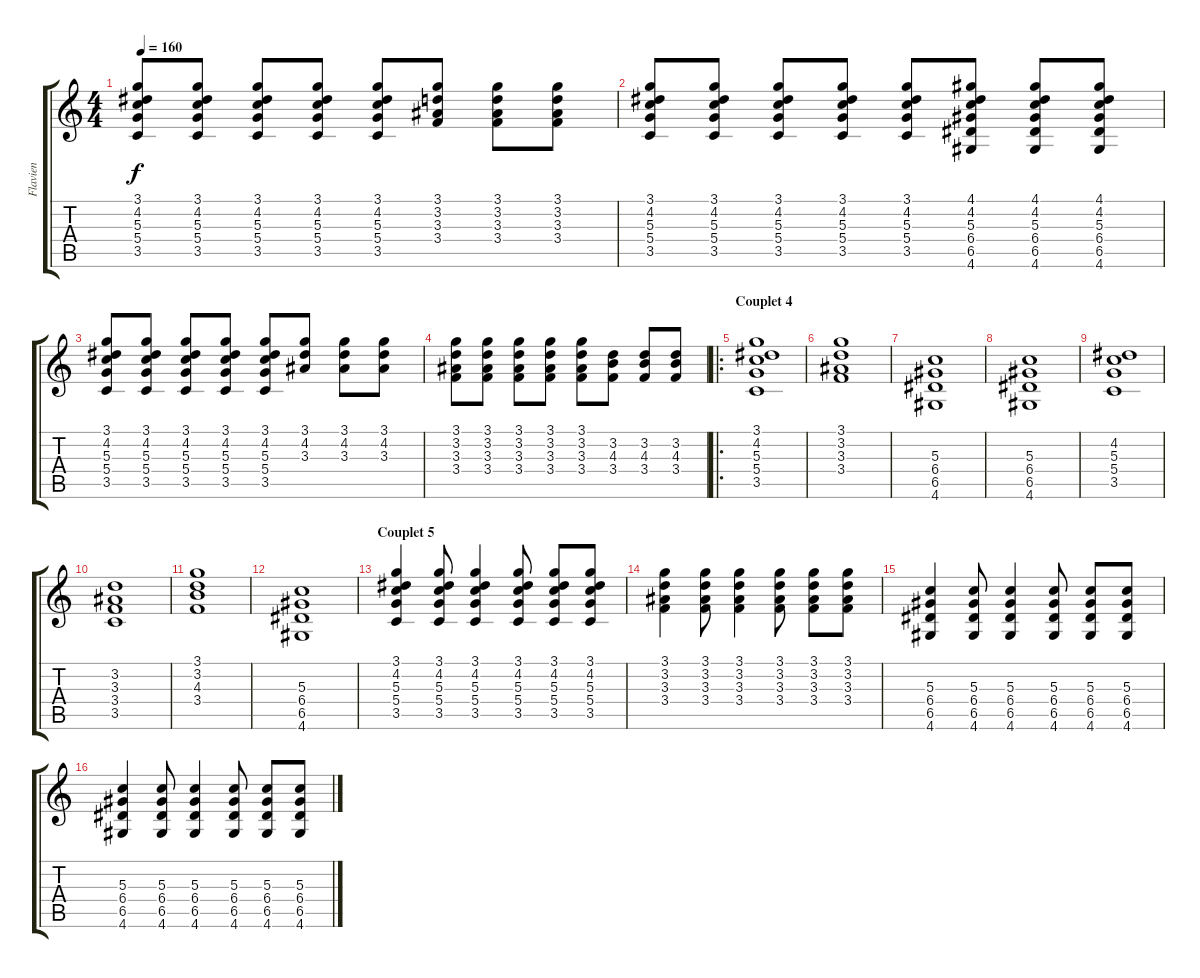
\track ("Flavien" "Flavien") {instrument overdrivenguitar}
\staff {score tabs}
\tuning (E4 B3 G3 D3 A2 E2) {hide}
\ts (4 4)
\tempo 160
\clef g2
\ks c
(3.1 4.2 5.3 5.4 3.5).8{dy f} (3.1 4.2 5.3 5.4 3.5).8 (3.1 4.2 5.3 5.4 3.5).8 (3.1 4.2 5.3 5.4 3.5).8 (3.1 4.2 5.3 5.4 3.5).8 (3.1 3.2 3.3 3.4).8 (3.1 3.2 3.3 3.4).8 (3.1 3.2 3.3 3.4).8 |
(3.1 4.2 5.3 5.4 3.5).8 (3.1 4.2 5.3 5.4 3.5).8 (3.1 4.2 5.3 5.4 3.5).8 (3.1 4.2 5.3 5.4 3.5).8 (3.1 4.2 5.3 5.4 3.5).8 (4.1 4.2 5.3 6.4 6.5 4.6).8 (4.1 4.2 5.3 6.4 6.5 4.6).8 (4.1 4.2 5.3 6.4 6.5 4.6).8 |
(3.1 4.2 5.3 5.4 3.5).8 (3.1 4.2 5.3 5.4 3.5).8 (3.1 4.2 5.3 5.4 3.5).8 (3.1 4.2 5.3 5.4 3.5).8 (3.1 4.2 5.3 5.4 3.5).8 (3.1 4.2 3.3).8 (3.1 4.2 3.3).8 (3.1 4.2 3.3).8 |
(3.1 3.2 3.3 3.4).8 (3.1 3.2 3.3 3.4).8 (3.1 3.2 3.3 3.4).8 (3.1 3.2 3.3 3.4).8 (3.1 3.2 3.3 3.4).8 (3.2 4.3 3.4).8 (3.2 4.3 3.4).8 (3.2 4.3 3.4).8 |
\ro
\section ("" "Couplet 4")
(3.1 4.2 5.3 5.4 3.5).1 |
(3.1 3.2 3.3 3.4).1 |
(5.3 6.4 6.5 4.6).1 |
(5.3 6.4 6.5 4.6).1 |
(4.2 5.3 5.4 3.5).1 |
(3.2 3.3 3.4 3.5).1 |
(3.1 3.2 4.3 3.4).1 |
(5.3 6.4 6.5 4.6).1 |
\section ("" "Couplet 5")
(3.1 4.2 5.3 5.4 3.5).4 (3.1 4.2 5.3 5.4 3.5).8 (3.1 4.2 5.3 5.4 3.5).4 (3.1 4.2 5.3 5.4 3.5).8 (3.1 4.2 5.3 5.4 3.5).8 (3.1 4.2 5.3 5.4 3.5).8 |
(3.1 3.2 3.3 3.4).4 (3.1 3.2 3.3 3.4).8 (3.1 3.2 3.3 3.4).4 (3.1 3.2 3.3 3.4).8 (3.1 3.2 3.3 3.4).8 (3.1 3.2 3.3 3.4).8 |
(5.3 6.4 6.5 4.6).4 (5.3 6.4 6.5 4.6).8 (5.3 6.4 6.5 4.6).4 (5.3 6.4 6.5 4.6).8 (5.3 6.4 6.5 4.6).8 (5.3 6.4 6.5 4.6).8 |
(5.3 6.4 6.5 4.6).4 (5.3 6.4 6.5 4.6).8 (5.3 6.4 6.5 4.6).4 (5.3 6.4 6.5 4.6).8 (5.3 6.4 6.5 4.6).8 (5.3 6.4 6.5 4.6).8
